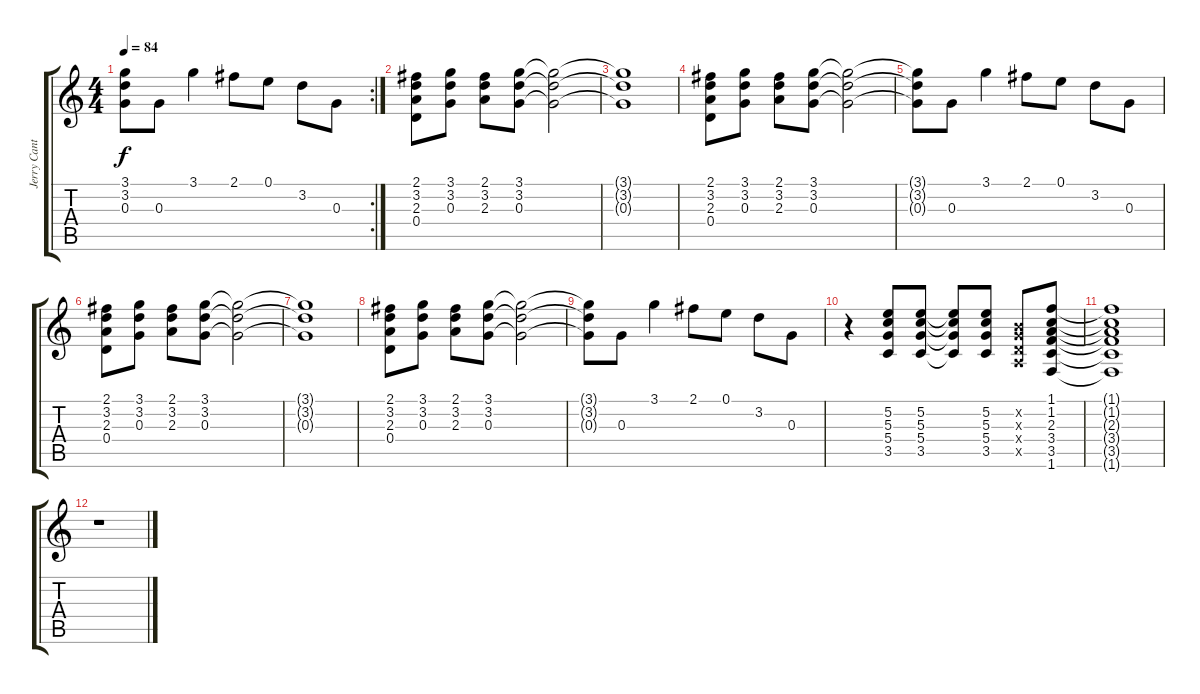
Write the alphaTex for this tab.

\track ("Jerry Cantrell(Acoustic)" "Jerry Cant") {instrument acousticguitarsteel}
\staff {score tabs}
\tuning (E4 B3 G3 D3 A2 E2) {hide}
\rc 2
\ts (4 4)
\tempo 84
\clef g2
\ks c
(3.1{t} 3.2{t} 0.3{t}).8{dy f} 0.3.8 3.1.4 2.1.8 0.1.8 3.2.8 0.3.8 |
(2.1 3.2 2.3 0.4).8 (3.1 3.2 0.3).8 (2.1 3.2 2.3).8 (3.1 3.2 0.3).8 (3.1{t} 3.2{t} 0.3{t}).2 |
(3.1{t} 3.2{t} 0.3{t}).1 |
(2.1 3.2 2.3 0.4).8 (3.1 3.2 0.3).8 (2.1 3.2 2.3).8 (3.1 3.2 0.3).8 (3.1{t} 3.2{t} 0.3{t}).2 |
(3.1{t} 3.2{t} 0.3{t}).8 0.3.8 3.1.4 2.1.8 0.1.8 3.2.8 0.3.8 |
(2.1 3.2 2.3 0.4).8 (3.1 3.2 0.3).8 (2.1 3.2 2.3).8 (3.1 3.2 0.3).8 (3.1{t} 3.2{t} 0.3{t}).2 |
(3.1{t} 3.2{t} 0.3{t}).1 |
(2.1 3.2 2.3 0.4).8 (3.1 3.2 0.3).8 (2.1 3.2 2.3).8 (3.1 3.2 0.3).8 (3.1{t} 3.2{t} 0.3{t}).2 |
(3.1{t} 3.2{t} 0.3{t}).8 0.3.8 3.1.4 2.1.8 0.1.8 3.2.8 0.3.8 |
r.4 (5.2 5.3 5.4 3.5).8 (5.2 5.3 5.4 3.5).8 (5.2{t} 5.3{t} 5.4{t} 3.5{t}).8 (5.2 5.3 5.4 3.5).8 (0.2{x} 0.3{x} 0.4{x} 0.5{x}).8 (1.1 1.2 2.3 3.4 3.5 1.6).8 |
(1.1{t} 1.2{t} 2.3{t} 3.4{t} 3.5{t} 1.6{t}).1 |
r.1
